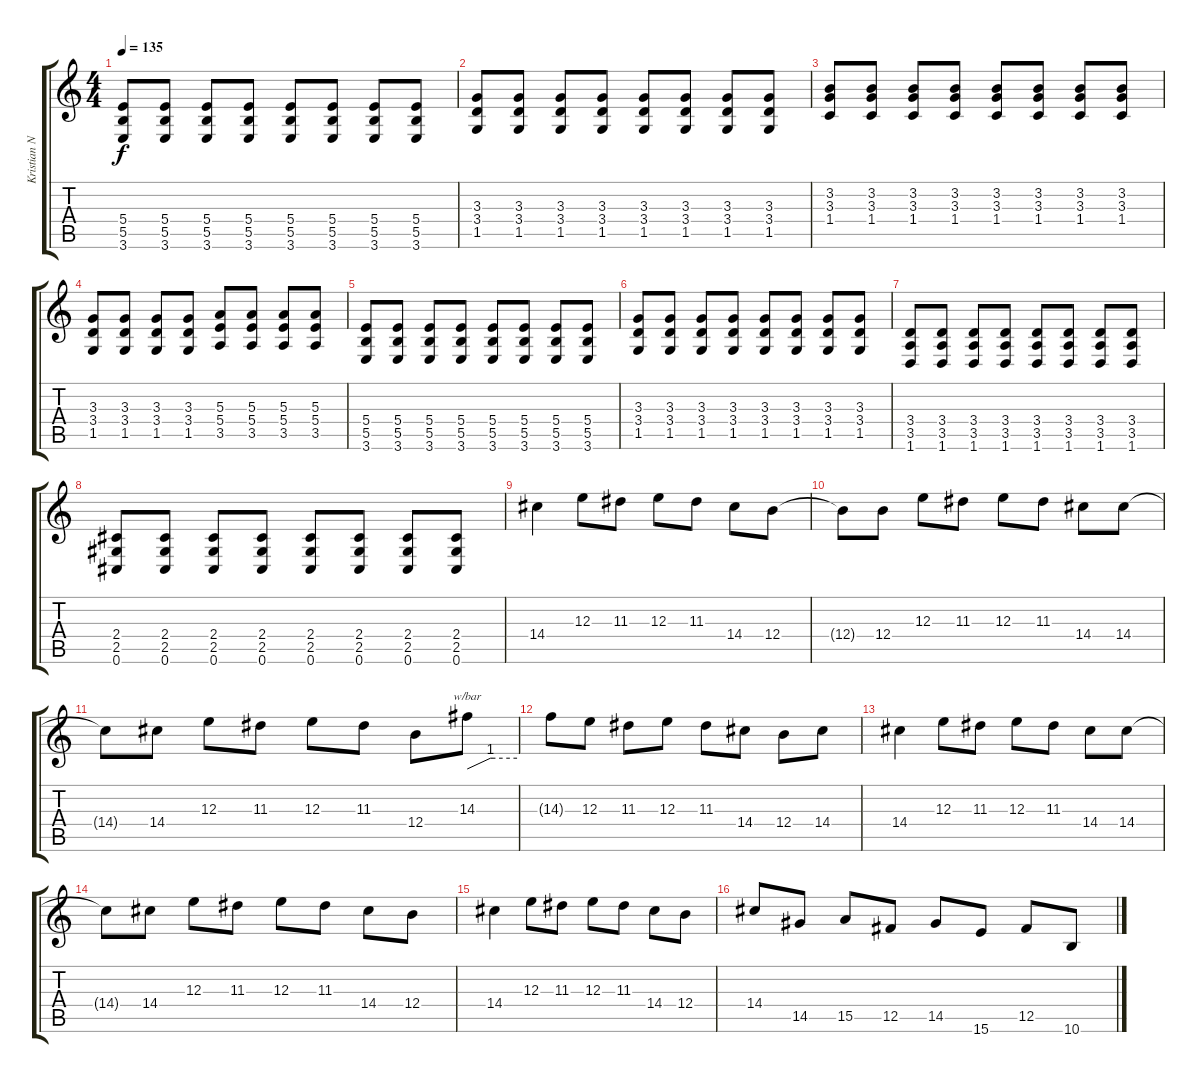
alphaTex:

\track ("Kristian Niemann" "Kristian N") {instrument distortionguitar}
\staff {score tabs}
\tuning (Db4 Ab3 E3 B2 Gb2 Db2) {hide}
\ts (4 4)
\tempo 135
\clef g2
\ks c
(5.4 5.5 3.6).8{dy f} (5.4 5.5 3.6).8 (5.4 5.5 3.6).8 (5.4 5.5 3.6).8 (5.4 5.5 3.6).8 (5.4 5.5 3.6).8 (5.4 5.5 3.6).8 (5.4 5.5 3.6).8 |
(3.3 3.4 1.5).8 (3.3 3.4 1.5).8 (3.3 3.4 1.5).8 (3.3 3.4 1.5).8 (3.3 3.4 1.5).8 (3.3 3.4 1.5).8 (3.3 3.4 1.5).8 (3.3 3.4 1.5).8 |
(3.2 3.3 1.4).8 (3.2 3.3 1.4).8 (3.2 3.3 1.4).8 (3.2 3.3 1.4).8 (3.2 3.3 1.4).8 (3.2 3.3 1.4).8 (3.2 3.3 1.4).8 (3.2 3.3 1.4).8 |
(3.3 3.4 1.5).8 (3.3 3.4 1.5).8 (3.3 3.4 1.5).8 (3.3 3.4 1.5).8 (5.3 5.4 3.5).8 (5.3 5.4 3.5).8 (5.3 5.4 3.5).8 (5.3 5.4 3.5).8 |
(5.4 5.5 3.6).8 (5.4 5.5 3.6).8 (5.4 5.5 3.6).8 (5.4 5.5 3.6).8 (5.4 5.5 3.6).8 (5.4 5.5 3.6).8 (5.4 5.5 3.6).8 (5.4 5.5 3.6).8 |
(3.3 3.4 1.5).8 (3.3 3.4 1.5).8 (3.3 3.4 1.5).8 (3.3 3.4 1.5).8 (3.3 3.4 1.5).8 (3.3 3.4 1.5).8 (3.3 3.4 1.5).8 (3.3 3.4 1.5).8 |
(3.4 3.5 1.6).8 (3.4 3.5 1.6).8 (3.4 3.5 1.6).8 (3.4 3.5 1.6).8 (3.4 3.5 1.6).8 (3.4 3.5 1.6).8 (3.4 3.5 1.6).8 (3.4 3.5 1.6).8 |
(2.4 2.5 0.6).8 (2.4 2.5 0.6).8 (2.4 2.5 0.6).8 (2.4 2.5 0.6).8 (2.4 2.5 0.6).8 (2.4 2.5 0.6).8 (2.4 2.5 0.6).8 (2.4 2.5 0.6).8 |
14.4.4 12.3.8 11.3.8 12.3.8 11.3.8 14.4.8 12.4.8 |
12.4{t}.8 12.4.8 12.3.8 11.3.8 12.3.8 11.3.8 14.4.8 14.4.8 |
14.4{t}.8 14.4.8 12.3.8 11.3.8 12.3.8 11.3.8 12.4.8 14.3.8{tbe (custom default 0 0 28 4 30 4 60 4)} |
14.3{t}.8 12.3.8 11.3.8 12.3.8 11.3.8 14.4.8 12.4.8 14.4.8 |
14.4.4 12.3.8 11.3.8 12.3.8 11.3.8 14.4.8 14.4.8 |
14.4{t}.8 14.4.8 12.3.8 11.3.8 12.3.8 11.3.8 14.4.8 12.4.8 |
14.4.4 12.3.8 11.3.8 12.3.8 11.3.8 14.4.8 12.4.8 |
14.4.8 14.5.8 15.5.8 12.5.8 14.5.8 15.6.8 12.5.8 10.6.8
